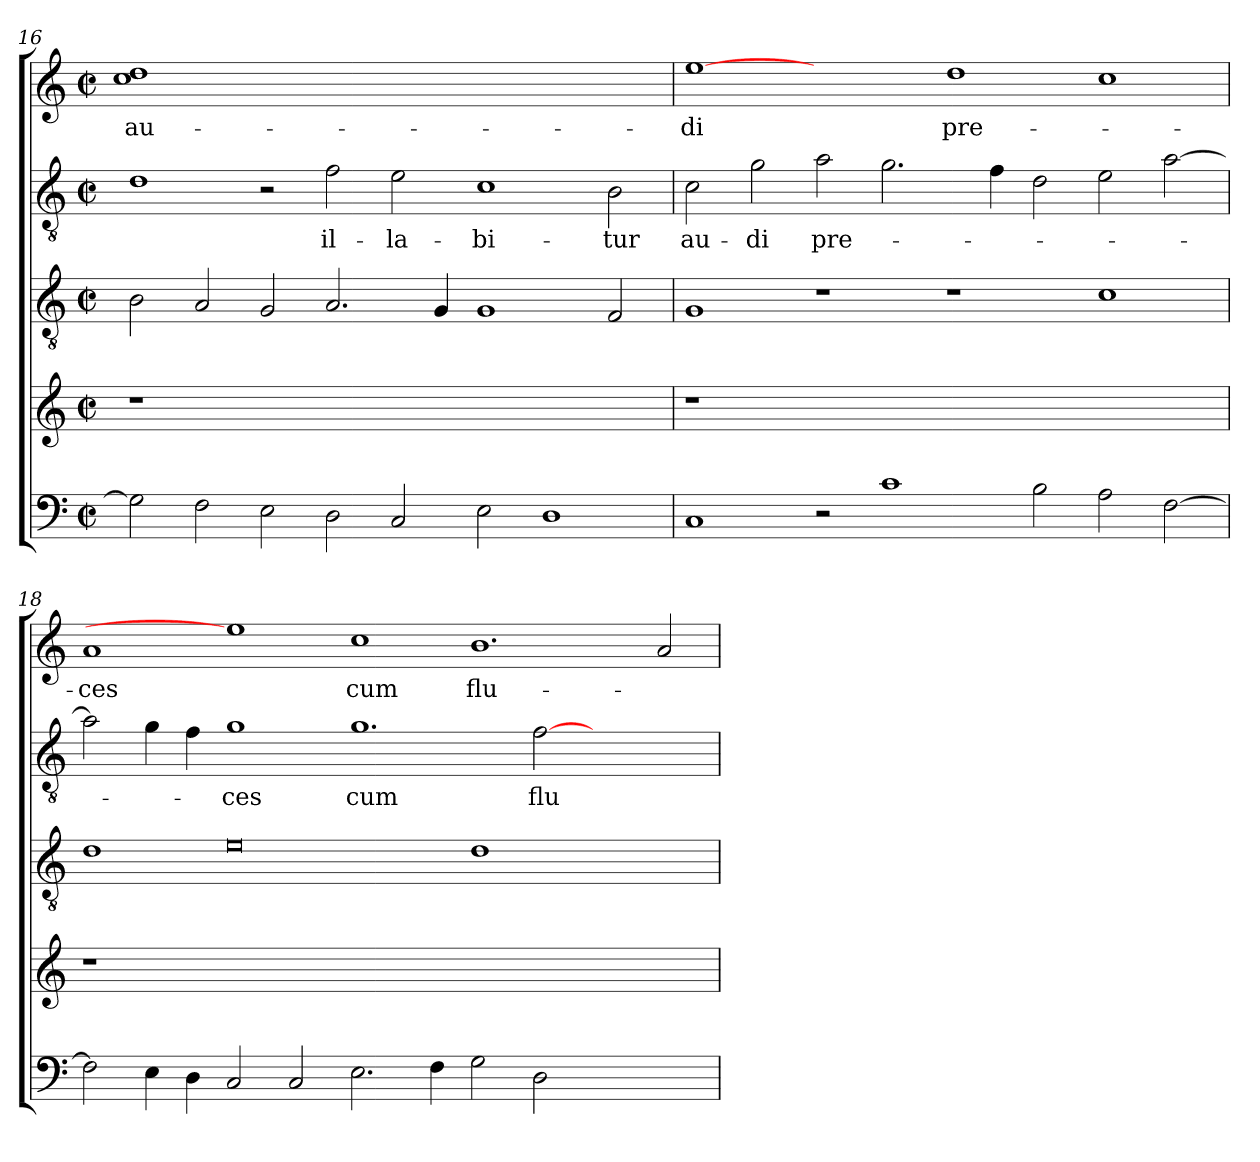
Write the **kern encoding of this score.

**kern	**kern	**kern	**kern	**text	**kern	**text
*part5	*part4	*part3	*part2	*part2	*part1	*part1
*staff5	*staff4	*staff3	*staff2	*staff2	*staff1	*staff1
*clefF4	*clefG2	*clefGv2	*clefGv2	*	*clefG2	*
*k[]	*k[]	*k[]	*k[]	*	*k[]	*
*C:	*C:	*C:	*C:	*	*C:	*
*M2/2	*M2/2	*M2/2	*M2/2	*	*M2/2	*
*met(c|)	*met(c|)	*met(c|)	*met(c|)	*	*met(c|)	*
=16	=16	=16	=16	=16	=16	=16
!	!	!	!	!	!	!LO:LY:b
2G\]	1r	2B\	1d	.	1cc 1dd	au-
2F\	.	2A/	.	.	.	.
2E\	0.ryy	2G/	2r	.	0.ryy	.
!	!	!	!	!LO:LY:b	!	!
2D\	.	2.A/	2f\	il-	.	.
!	!	!	!	!LO:LY:b:rj	!	!
2C/	.	.	2e\	-la-	.	.
.	.	4G/	.	.	.	.
!	!	!	!	!LO:LY:b	!	!
2E\	.	1G	1c	-bi-	.	.
1D	.	.	.	.	.	.
!	!	!	!	!LO:LY:b	!	!
.	.	2F/	2B\	-tur	.	.
!!LO:LB:g=z
=17	=17	=17	=17	=17	=17	=17
!	!	!	!	!LO:LY:b	!	!LO:LY:b:rj
1C	1r	1G	2c\	au-	[1ee	-di
!	!	!	!	!LO:LY:b	!	!
.	.	.	2g\	-di	.	.
!	!	!	!	!LO:LY:b	!	!
2r	0.ryy	1r	2a\	pre-	1ryy	.
1c	.	.	2.g\	.	.	.
!	!	!	!	!	!	!LO:LY:b
.	.	1r	.	.	1dd	pre-
.	.	.	4f\	.	.	.
2B\	.	.	2d\	.	.	.
2A\	.	1c	2e\	.	1cc	.
[>2F\	.	.	[>2a\	.	.	.
=18	=18	=18	=18	=18	=18	=18
!	!	!	!	!	!	!LO:LY:b
2F\]	1r	1d	2a\]	.	1a	-ces
4E\	.	.	4g\	.	.	.
4D\	.	.	4f\	.	.	.
!	!	!	!	!LO:LY:b	!	!
2C/	00ryy	0e	1g	-ces	1ee]	.
2C/	.	.	.	.	.	.
!	!	!	!	!LO:LY:b	!	!LO:LY:b
2.E\	.	.	1.g	cum	1cc	cum
4F\	.	.	.	.	.	.
!	!	!	!	!	!	!LO:LY:b
2G\	.	1d	.	.	1.b	flu-
!	!	!	!	!LO:LY:b	!	!
2D\	.	.	[>2f\	flu-	.	.
1ryy	.	1ryy	1ryy	.	.	.
.	.	.	.	.	2a/	.
=	=	=	=	=	=	=
*-	*-	*-	*-	*-	*-	*-
